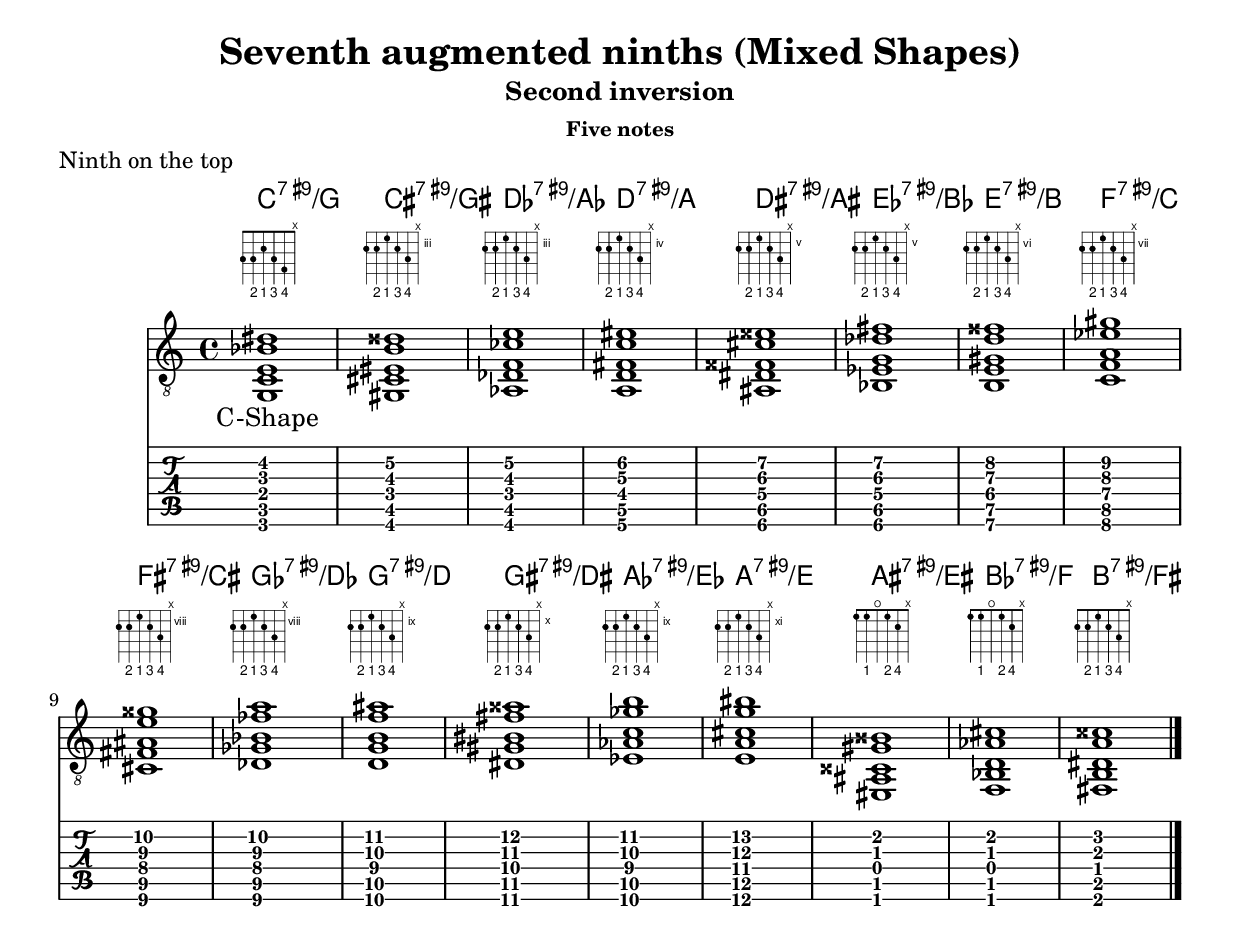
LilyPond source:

\version "2.19.15"
%\include "predefined-guitar-fretboards.ly"
\include "../c-shape.ly"
\include "../a-shape.ly"
\include "../g-shape.ly"
\include "../e-shape.ly"
\include "../d-shape.ly"
\include "../alt-shape.ly"

\layout {
   \context { %\Score
      %\override StringNumber.transparent = ##t
      \Voice
      \remove "New_fingering_engraver"
   }
}

\paper {
  print-all-headers = ##t
}

%%%%%%%%%%%%%%%%%%%%%%%%%%%%%%%%%%%%%%%%%%%%%%%%%
%%%%%%%%%%%% SEVENTH AUGMENTED NINTHS %%%%%%%%%%%
%%%%%%%%%%%%%%%%%%%%%%%%%%%%%%%%%%%%%%%%%%%%%%%%%
seventhaugmentedninthsRootPositionFourNotesNinthOnTopChordSymbols = \chordmode {
% * pentads
% ** seventh augmented ninths
% *** root position
% **** four notes
% ***** ninth on the top
  %\cShape
  \repeat unfold 1 {
    c1:9+
    cis1:9+
    des1:9+
    d1:9+
    dis1:9+ 
    es1:9+
    e1:9+
    f1:9+
    fis1:9+ 
    ges1:9+
    g1:9+
    gis1:9+ 
    as1:9+
    a1:9+
    ais1:9+ 
    bes1:9+
    b1:9+
  }
}

seventhaugmentedninthsRootPositionFourNotesNinthOnTopShapes = \lyricmode {
% * pentads
% ** seventhaugmentedninths
% *** root position
% **** four notes
% ***** ninth on the top
  \repeat unfold 1 {
    C-Shape \repeat unfold 16 { \skip1 }
  }
}

seventhaugmentedninthsRootPositionFourNotesNinthOnTop = \chordmode {
% * pentads
% ** seventh augmented ninths
% *** root position
% **** four notes
% ***** ninth on the top
  \cShape
  c,:1.3.7.9+
  cis,:1.3.7.9+
  des,:1.3.7.9+
  d,:1.3.7.9+
  dis,:1.3.7.9+
  es,:1.3.7.9+
  e,:1.3.7.9+
  f,:1.3.7.9+
  fis,:1.3.7.9+
  ges,:1.3.7.9+
  g,:1.3.7.9+
  gis,:1.3.7.9+
  as,:1.3.7.9+
  a,:1.3.7.9+
  ais,,:1.3.7.9+
  bes,,:1.3.7.9+
  b,,:1.3.7.9+
  \bar "|."
}

seventhaugmentedninthsSecondInversionFiveNotesNinthOnTopChordSymbols = \chordmode {
% * pentads
% ** seventh augmented ninths
% *** second inv.
% **** five notes
% ***** ninth on the top
  %\cShape
  \repeat unfold 1 {
    c1:9+/g
    cis1:9+/gis
    des1:9+/as
    d1:9+/a
    dis1:9+/ais 
    es1:9+/bes
    e1:9+/b
    f1:9+/c
    fis1:9+/cis 
    ges1:9+/des
    g1:9+/d
    gis1:9+/dis 
    as1:9+/es
    a1:9+/e
    ais1:9+/eis 
    bes1:9+/f
    b1:9+/fis
  }
}

seventhaugmentedninthsSecondInversionFiveNotesNinthOnTopShapes = \lyricmode {
% * pentads
% ** seventhaugmentedninths
% *** second inv.
% **** five notes
% ***** ninth on the top
  \repeat unfold 1 {
    C-Shape \repeat unfold 16 { \skip1 }
  }
}

seventhaugmentedninthsSecondInversionFiveNotesNinthOnTop = \chordmode {
% * pentads
% ** seventh augmented ninths
% *** second inv.
% **** five notes
% ***** ninth on the top
  \cShape
  c,,:5.8.10.14.16+^1.3
  cis,,:5.8.10.14.16+^1.3
  des,,:5.8.10.14.16+^1.3
  d,,:5.8.10.14.16+^1.3
  dis,,:5.8.10.14.16+^1.3
  es,,:5.8.10.14.16+^1.3
  e,,:5.8.10.14.16+^1.3
  f,,:5.8.10.14.16+^1.3
  fis,,:5.8.10.14.16+^1.3
  ges,,:5.8.10.14.16+^1.3
  g,,:5.8.10.14.16+^1.3
  gis,,:5.8.10.14.16+^1.3
  as,,:5.8.10.14.16+^1.3
  a,,:5.8.10.14.16+^1.3
  ais,,,:5.8.10.14.16+^1.3
  bes,,,:5.8.10.14.16+^1.3
  b,,,:5.8.10.14.16+^1.3
  \bar "|."
}


%%%%%%%%%%%%%%%%%%%%%%%%%%%%%%%%%%%%%%%%%%%%%%%%%%
%%%%%%%%%%%%%%% SCORE DEFINITIONS %%%%%%%%%%%%%%%%
%%%%%%%%%%%%%%%%%%%%%%%%%%%%%%%%%%%%%%%%%%%%%%%%%%
%{
  \score {
    <<
      \new ChordNames {
        \seventhaugmentedninthsRootPositionFourNotesNinthOnTopChordSymbols
      }
      \new FretBoards {
        \seventhaugmentedninthsRootPositionFourNotesNinthOnTop
      }
      \new Voice = "seventhaugmentedninths" {
        \clef "treble_8"
        \seventhaugmentedninthsRootPositionFourNotesNinthOnTop
      }
      \new Lyrics \lyricsto "seventhaugmentedninths" {
        \seventhaugmentedninthsRootPositionFourNotesNinthOnTopShapes
      }
      \new TabStaff {
        \seventhaugmentedninthsRootPositionFourNotesNinthOnTop
      }
    >>
    \header {
      title = "Seventh augmented ninths (Mixed Shapes)"
      subtitle = "Root position"
      subsubtitle = "Four notes"
      piece = "Ninth on the top"
    }
  }
%}

%%{
  \score {
    <<
      \new ChordNames {
        \seventhaugmentedninthsSecondInversionFiveNotesNinthOnTopChordSymbols
      }
      \new FretBoards {
        \seventhaugmentedninthsSecondInversionFiveNotesNinthOnTop
      }
      \new Voice = "seventhaugmentedninths" {
        \clef "treble_8"
        \seventhaugmentedninthsSecondInversionFiveNotesNinthOnTop
      }
      \new Lyrics \lyricsto "seventhaugmentedninths" {
        \seventhaugmentedninthsSecondInversionFiveNotesNinthOnTopShapes
      }
      \new TabStaff {
        \seventhaugmentedninthsSecondInversionFiveNotesNinthOnTop
      }
    >>
    \header {
      title = "Seventh augmented ninths (Mixed Shapes)"
      subtitle = "Second inversion"
      subsubtitle = "Five notes"
      piece = "Ninth on the top"
    }
  }
%}
